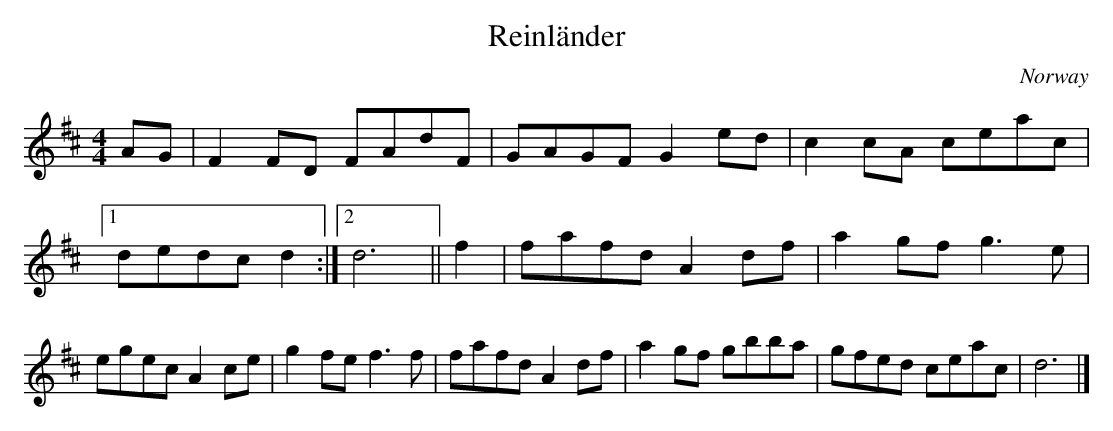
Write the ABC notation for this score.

X:1
T:Reinländer
M:4/4
O:Norway
K:D major
AG |\
F2FD FAdF | GAGF G2ed | c2cA ceac \
|1 dedc d2 :|2 d6 || f2 | \
fafd A2df | a2gf g3e | egec A2ce | g2fe f3f |\
fafd A2df | a2gf gbba | gfed ceac | d6 |]
